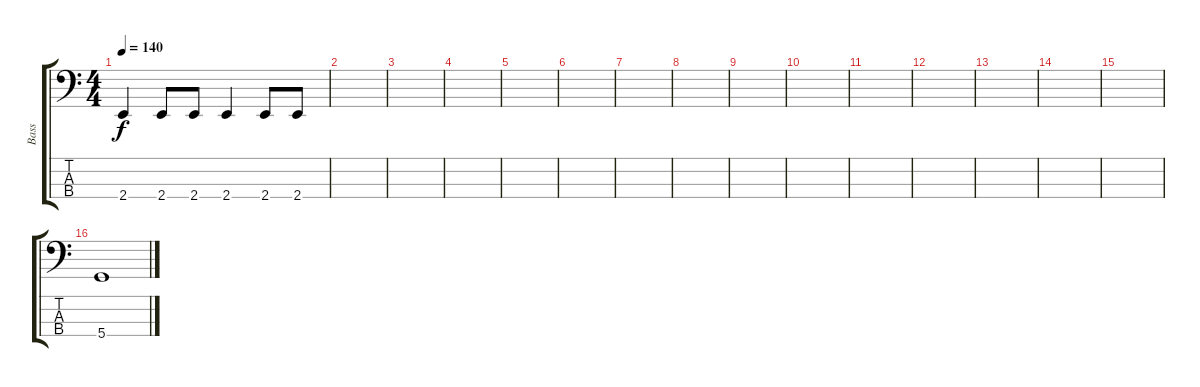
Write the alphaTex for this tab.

\track ("Bass" "Bass") {instrument electricbassfinger}
\staff {score tabs}
\tuning (G2 D2 A1 D1) {hide}
\ts (4 4)
\tempo 140
\clef f4
\ks c
2.4.4{dy f} 2.4.8 2.4.8 2.4.4 2.4.8 2.4.8 |
|
|
|
|
|
|
|
|
|
|
|
|
|
|
5.4.1
